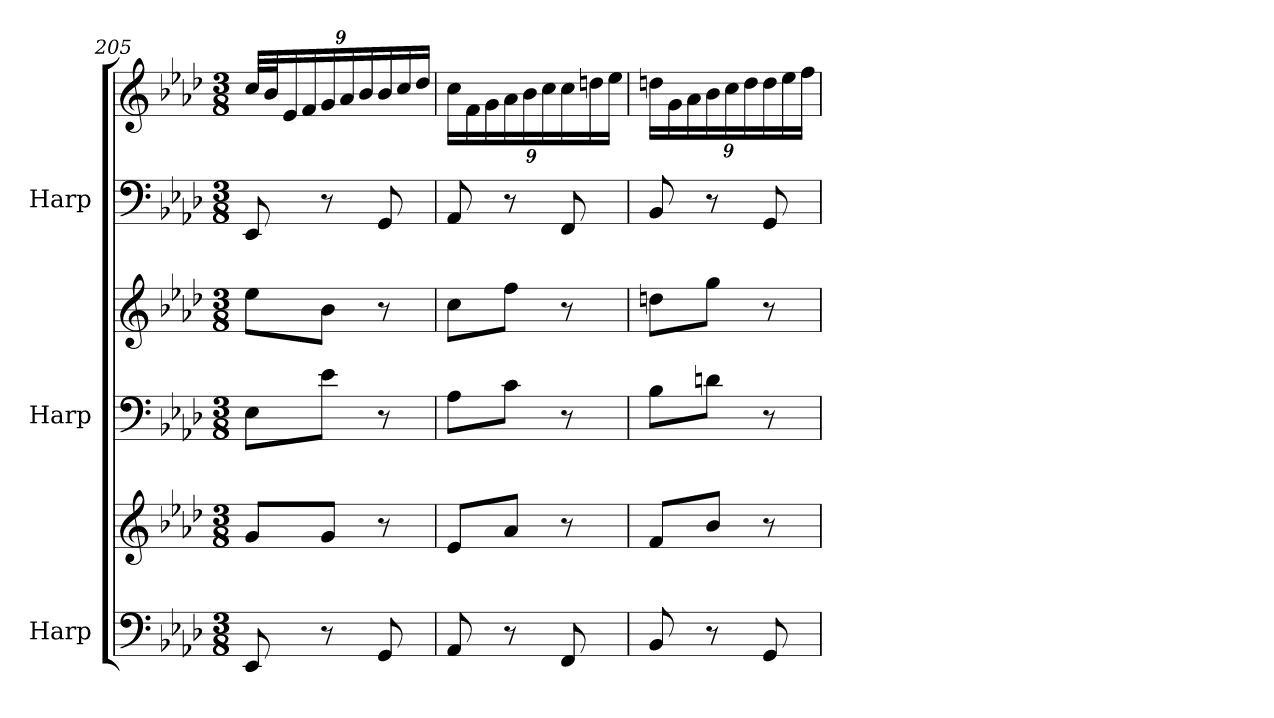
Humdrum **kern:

**kern	**kern	**kern	**kern	**kern	**kern
*part3	*part3	*part2	*part2	*part1	*part1
*staff6	*staff5	*staff4	*staff3	*staff2	*staff1
*I"Harp	*	*I"Harp	*	*I"Harp	*
*I'Hp	*	*I'Hp	*	*I'Hp	*
!!LO:PB:g=z
*clefF4	*clefG2	*clefF4	*clefG2	*clefF4	*clefG2
*k[b-e-a-d-]	*k[b-e-a-d-]	*k[b-e-a-d-]	*k[b-e-a-d-]	*k[b-e-a-d-]	*k[b-e-a-d-]
*M3/8	*M3/8	*M3/8	*M3/8	*M3/8	*M3/8
*	*	*	*	*	*Xbrackettup
=205	=205	=205	=205	=205	=205
8EE-/	8g/L	8E-\L	8ee-\L	8EE-/	48cc/LLL
.	.	.	.	.	48b-/J
.	.	.	.	.	24e-/
.	.	.	.	.	24f/
8r	8g/J	8e-\J	8b-\J	8r	24g/
.	.	.	.	.	24a-/
.	.	.	.	.	24b-/
8GG/	8r	8r	8r	8GG/	24b-/
.	.	.	.	.	24cc/
.	.	.	.	.	24dd-/JJ
=206	=206	=206	=206	=206	=206
8AA-/	8e-/L	8A-\L	8cc\L	8AA-/	24cc\LL
.	.	.	.	.	24f\
.	.	.	.	.	24g\
8r	8a-/J	8c\J	8ff\J	8r	24a-\
.	.	.	.	.	24b-\
.	.	.	.	.	24cc\
8FF/	8r	8r	8r	8FF/	24cc\
.	.	.	.	.	24ddn\
.	.	.	.	.	24ee-\JJ
=207	=207	=207	=207	=207	=207
8BB-/	8f/L	8B-\L	8ddn\L	8BB-/	24ddn\LL
.	.	.	.	.	24g\
.	.	.	.	.	24a-\
8r	8b-/J	8dn\J	8gg\J	8r	24b-\
.	.	.	.	.	24cc\
.	.	.	.	.	24dd\
8GG/	8r	8r	8r	8GG/	24dd\
.	.	.	.	.	24ee-\
.	.	.	.	.	24ff\JJ
=	=	=	=	=	=
*-	*-	*-	*-	*-	*-
